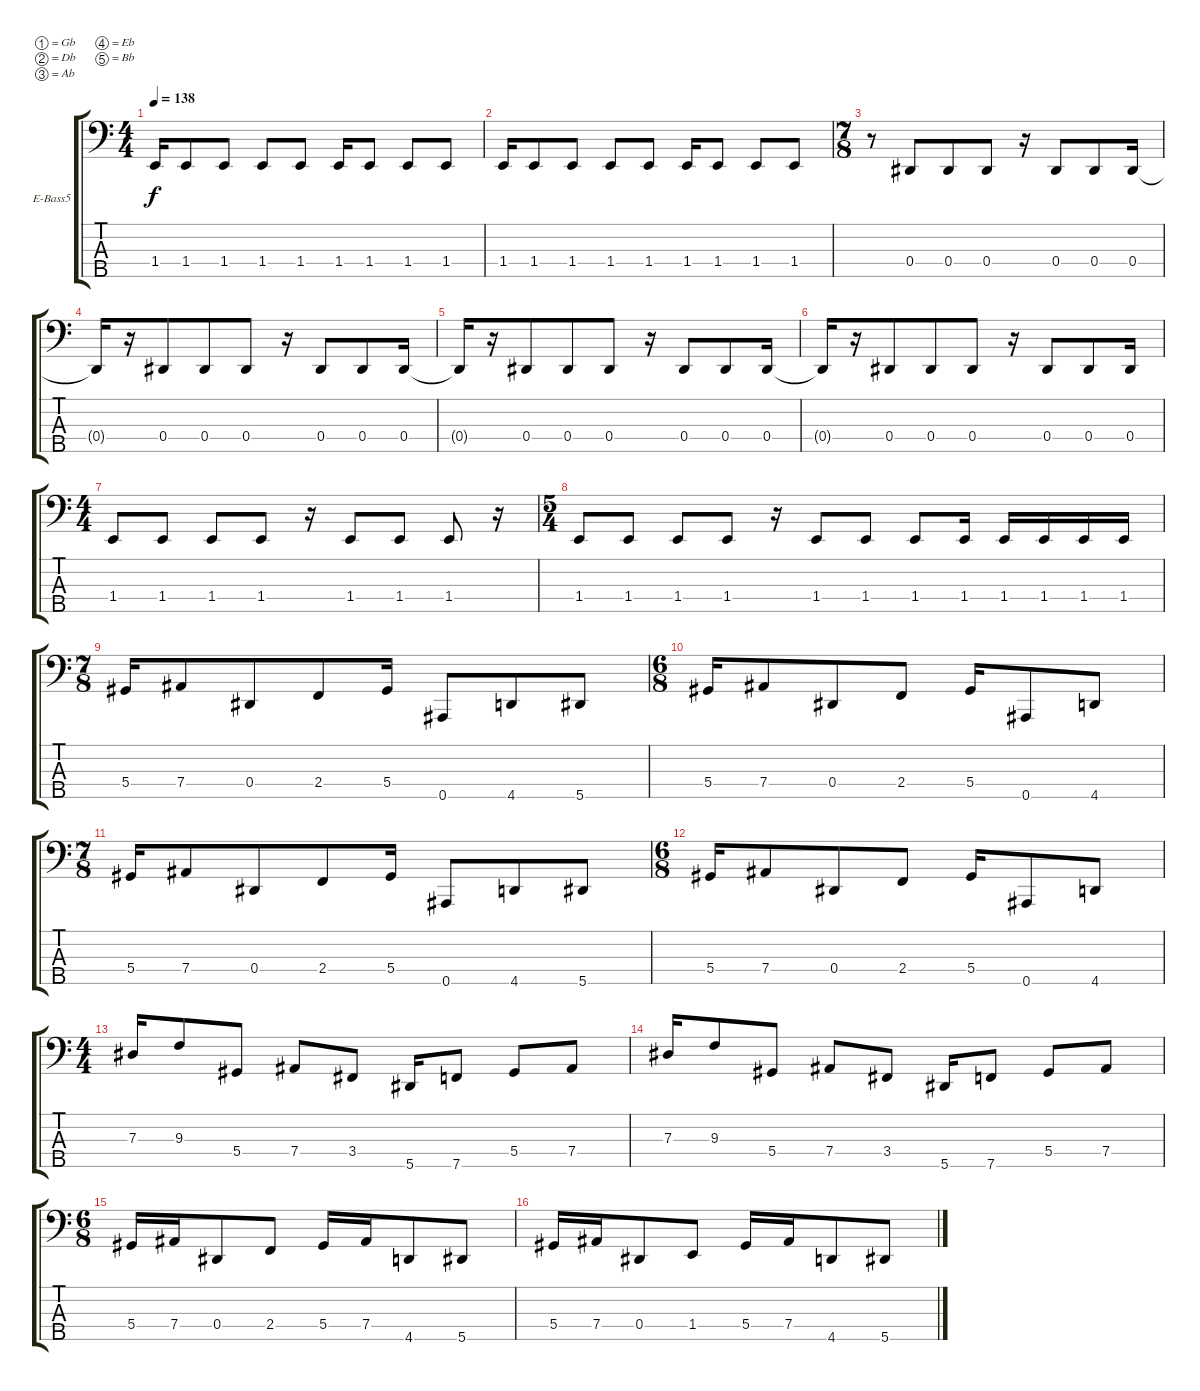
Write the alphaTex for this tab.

\defaultSystemsLayout 4
\bracketExtendMode groupsimilarinstruments
\firstSystemTrackNameOrientation horizontal
\otherSystemsTrackNameOrientation horizontal
\track ("Arif Mirabdolbaghi" "E-Bass5") {instrument electricbassfinger}
\staff {score tabs}
\tuning (Gb2 Db2 Ab1 Eb1 Bb0)
\ts (4 4)
\tempo 138
\clef f4
\ks c
1.4.16{dy f} 1.4.8 1.4.8 1.4.8 1.4.8 1.4.16 1.4.8 1.4.8 1.4.8 |
1.4.16 1.4.8 1.4.8 1.4.8 1.4.8 1.4.16 1.4.8 1.4.8 1.4.8 |
\ts (7 8)
r.8 0.4.8 0.4.8 0.4.8 r.16 0.4.8 0.4.8 0.4.16 |
0.4{t}.16 r.16 0.4.8 0.4.8 0.4.8 r.16 0.4.8 0.4.8 0.4.16 |
0.4{t}.16 r.16 0.4.8 0.4.8 0.4.8 r.16 0.4.8 0.4.8 0.4.16 |
0.4{t}.16 r.16 0.4.8 0.4.8 0.4.8 r.16 0.4.8 0.4.8 0.4.16 |
\ts (4 4)
1.4.8 1.4.8 1.4.8 1.4.8 r.16 1.4.8 1.4.8 1.4.8 r.16 |
\ts (5 4)
1.4.8 1.4.8 1.4.8 1.4.8 r.16 1.4.8 1.4.8 1.4.8 1.4.16 1.4.16 1.4.16 1.4.16 1.4.16 |
\ts (7 8)
5.4.16 7.4.8 0.4.8 2.4.8 5.4.16 0.5.8 4.5.8 5.5.8 |
\ts (6 8)
5.4.16 7.4.8 0.4.8 2.4.8 5.4.16 0.5.8 4.5.8 |
\ts (7 8)
5.4.16 7.4.8 0.4.8 2.4.8 5.4.16 0.5.8 4.5.8 5.5.8 |
\ts (6 8)
5.4.16 7.4.8 0.4.8 2.4.8 5.4.16 0.5.8 4.5.8 |
\ts (4 4)
7.3.16 9.3.8 5.4.8 7.4.8 3.4.8 5.5.16 7.5.8 5.4.8 7.4.8 |
7.3.16 9.3.8 5.4.8 7.4.8 3.4.8 5.5.16 7.5.8 5.4.8 7.4.8 |
\ts (6 8)
5.4.16 7.4.16 0.4.8 2.4.8 5.4.16 7.4.16 4.5.8 5.5.8 |
5.4.16 7.4.16 0.4.8 1.4.8 5.4.16 7.4.16 4.5.8 5.5.8
